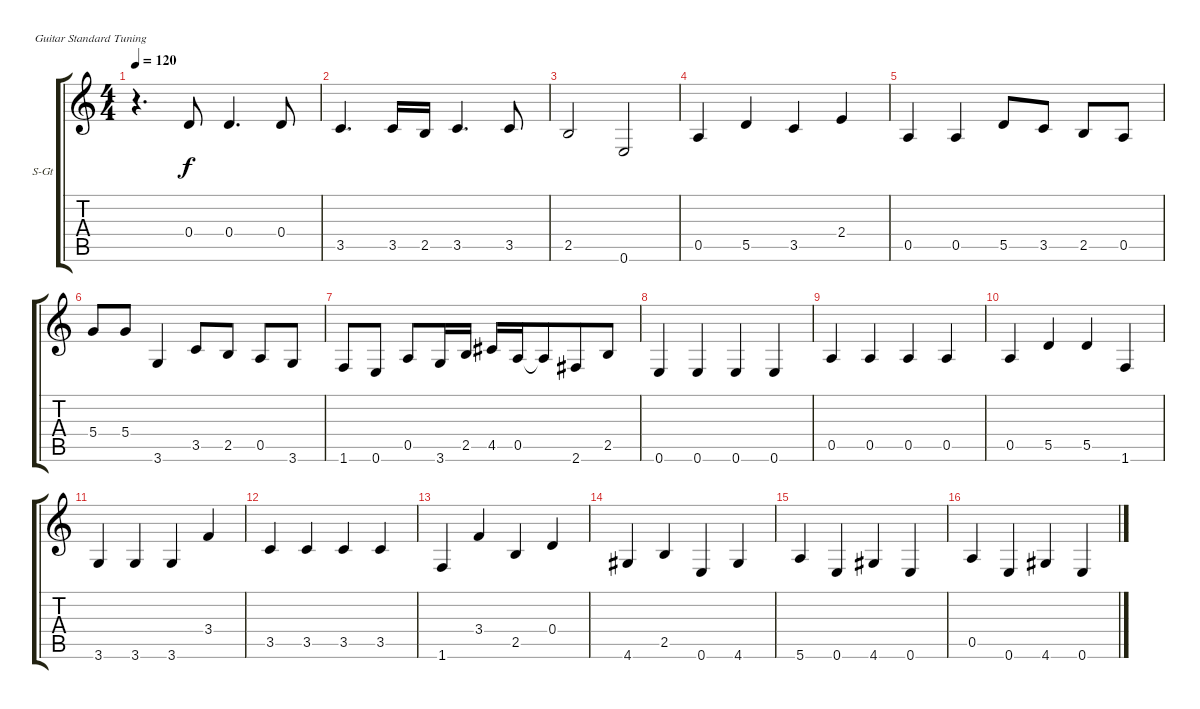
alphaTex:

\bracketExtendMode groupsimilarinstruments
\firstSystemTrackNameOrientation horizontal
\otherSystemsTrackNameOrientation horizontal
\track ("Bass" "S-Gt") {solo instrument acousticguitarsteel}
\staff {score tabs}
\tuning (E4 B3 G3 D3 A2 E2)
\ts (4 4)
\tempo 120
\clef g2
\ks c
r.4{d dy f} 0.4.8 0.4.4{d} 0.4.8 |
3.5.4{d} 3.5.16 2.5.16 3.5.4{d} 3.5.8 |
2.5.2 0.6.2 |
0.5.4 5.5.4 3.5.4 2.4.4 |
0.5.4 0.5.4 5.5.8 3.5.8 2.5.8 0.5.8 |
5.4.8 5.4.8 3.6.4 3.5.8 2.5.8 0.5.8 3.6.8 |
1.6.8 0.6.8 0.5.8 3.6.16 2.5.16 4.5.16 0.5.16 0.5{t}.8{beam merge} 2.6.8 2.5.8 |
0.6.4 0.6.4 0.6.4 0.6.4 |
0.5.4 0.5.4 0.5.4 0.5.4 |
0.5.4 5.5.4 5.5.4 1.6.4 |
3.6.4 3.6.4 3.6.4 3.4.4 |
3.5.4 3.5.4 3.5.4 3.5.4 |
1.6.4 3.4.4 2.5.4 0.4.4 |
4.6.4 2.5.4 0.6.4 4.6.4 |
5.6.4 0.6.4 4.6.4 0.6.4 |
0.5.4 0.6.4 4.6.4 0.6.4
